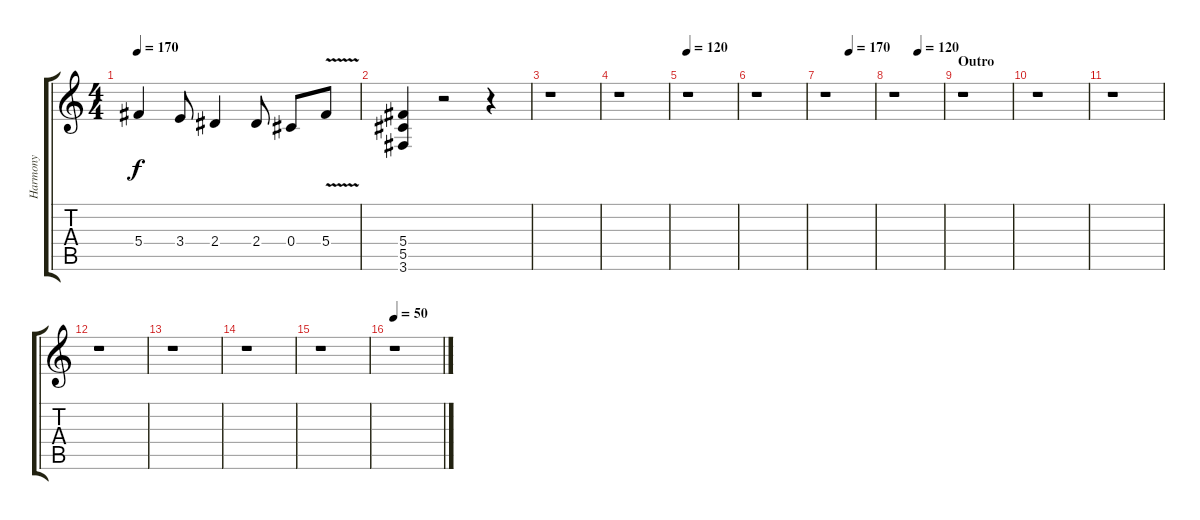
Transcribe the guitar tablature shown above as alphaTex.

\track ("Harmony" "Harmony") {instrument overdrivenguitar}
\staff {score tabs}
\tuning (Eb4 Bb3 Gb3 Db3 Ab2 Eb2) {hide}
\ts (4 4)
\tempo 170
\clef g2
\ks c
5.4{t}.4{dy f} 3.4.8 2.4.4 2.4.8 0.4.8 5.4{v}.8 |
(5.4 5.5 3.6).4{volume 14} r.2 r.4 |
r.1 |
r.1 |
\tempo 120
r.1 |
r.1 |
\tempo (170 0.5)
r.1 |
\tempo (120 0.5)
r.1 |
\section ("" "Outro")
r.1 |
r.1 |
r.1 |
r.1 |
r.1 |
r.1 |
r.1 |
\tempo 50
r.1
